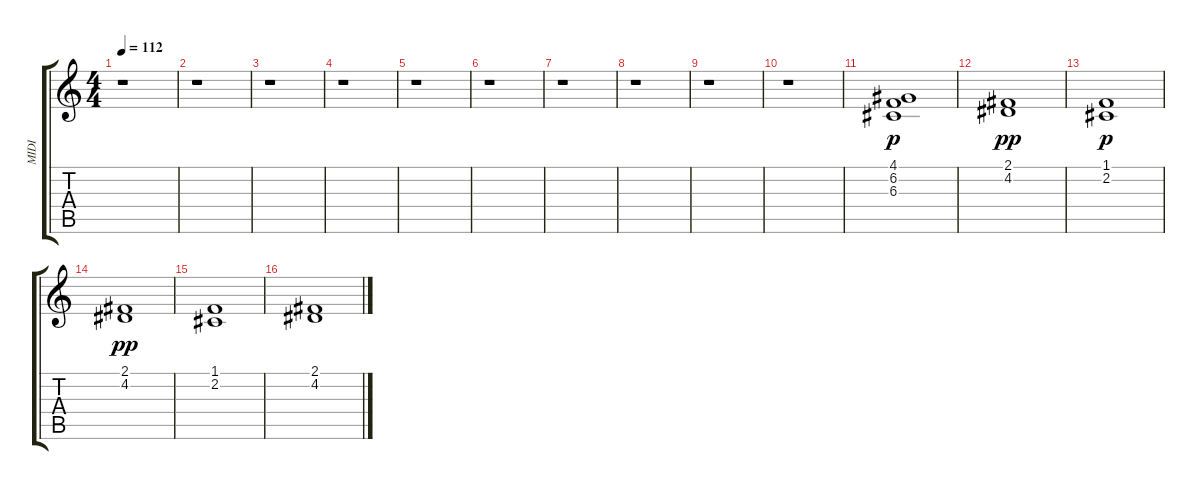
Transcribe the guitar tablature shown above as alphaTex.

\track ("MIDI" "MIDI") {instrument stringensemble2}
\staff {score tabs}
\tuning (E4 B3 G3 D3 A2 E2) {hide}
\ts (4 4)
\tempo 112
\clef g2
\ks c
r.1{dy f} |
r.1 |
r.1 |
r.1 |
r.1 |
r.1 |
r.1 |
r.1 |
r.1 |
r.1 |
(4.1 6.2 6.3).1{dy p volume 11} |
(2.1 4.2).1{dy pp} |
(1.1 2.2).1{dy p} |
(2.1 4.2).1{dy pp} |
(1.1 2.2).1 |
(2.1 4.2).1
